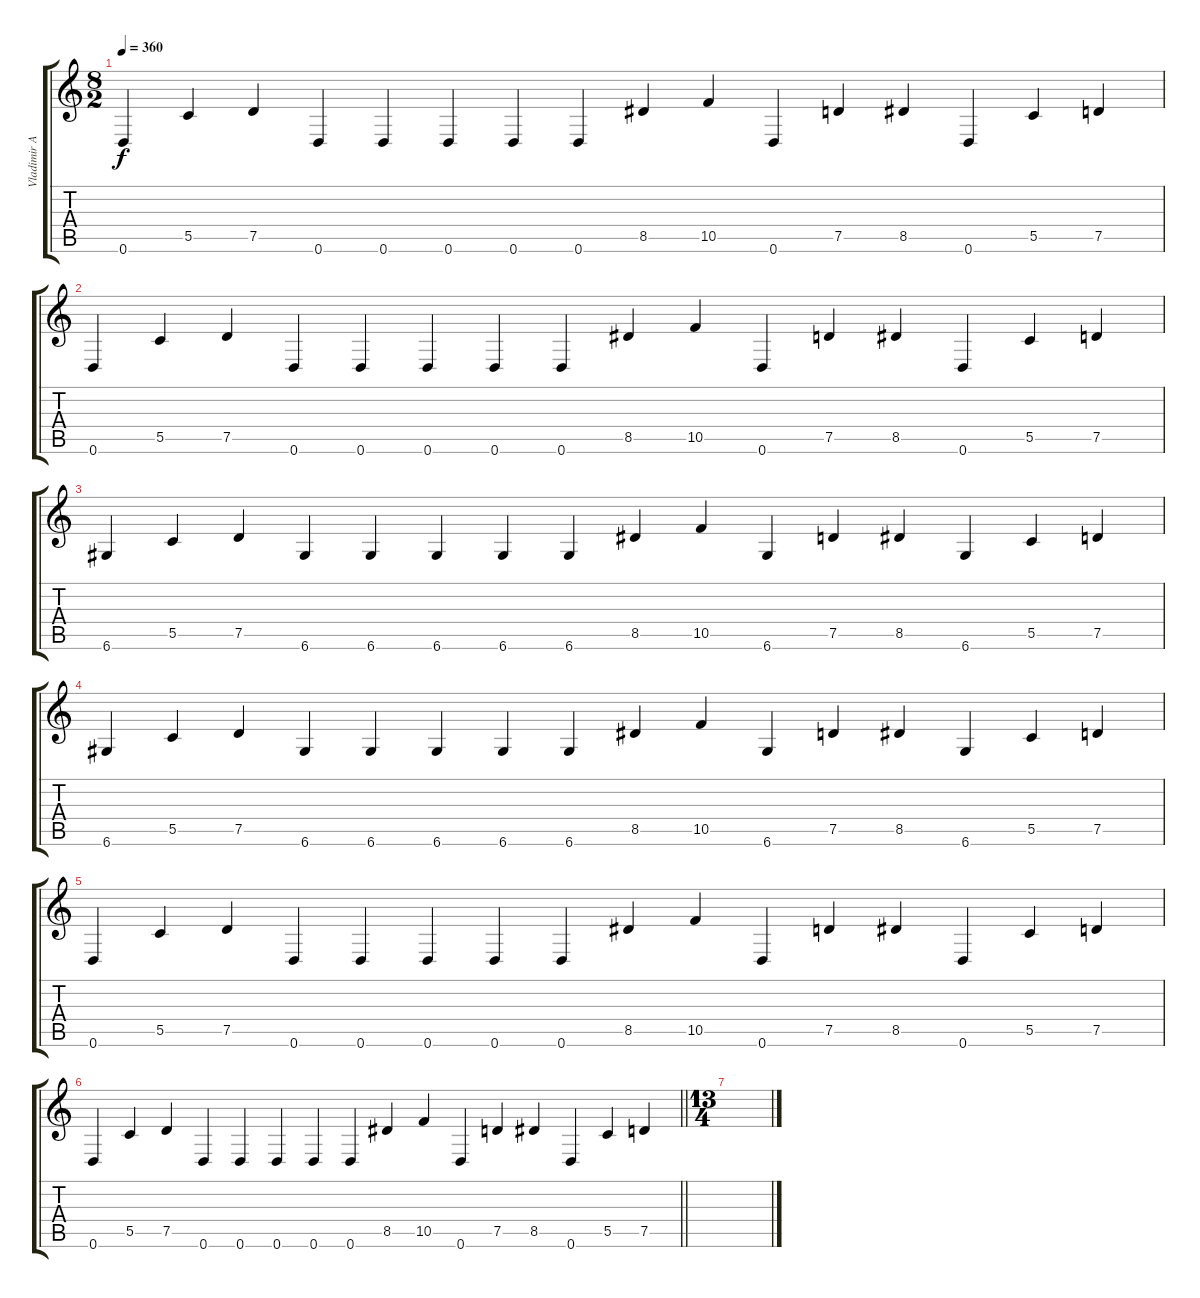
\track ("Vladimir Antipov" "Vladimir A") {instrument distortionguitar}
\staff {score tabs}
\tuning (D4 A3 F3 C3 G2 D2) {hide}
\ts (8 2)
\tempo 360
\clef g2
\ks c
0.6.4{dy f} 5.5.4 7.5.4 0.6.4 0.6.4 0.6.4 0.6.4 0.6.4 8.5.4 10.5.4 0.6.4 7.5.4 8.5.4 0.6.4 5.5.4 7.5.4 |
0.6.4 5.5.4 7.5.4 0.6.4 0.6.4 0.6.4 0.6.4 0.6.4 8.5.4 10.5.4 0.6.4 7.5.4 8.5.4 0.6.4 5.5.4 7.5.4 |
6.6.4 5.5.4 7.5.4 6.6.4 6.6.4 6.6.4 6.6.4 6.6.4 8.5.4 10.5.4 6.6.4 7.5.4 8.5.4 6.6.4 5.5.4 7.5.4 |
6.6.4 5.5.4 7.5.4 6.6.4 6.6.4 6.6.4 6.6.4 6.6.4 8.5.4 10.5.4 6.6.4 7.5.4 8.5.4 6.6.4 5.5.4 7.5.4 |
0.6.4 5.5.4 7.5.4 0.6.4 0.6.4 0.6.4 0.6.4 0.6.4 8.5.4 10.5.4 0.6.4 7.5.4 8.5.4 0.6.4 5.5.4 7.5.4 |
\barLineRight lightlight
0.6.4 5.5.4 7.5.4 0.6.4 0.6.4 0.6.4 0.6.4 0.6.4 8.5.4 10.5.4 0.6.4 7.5.4 8.5.4 0.6.4 5.5.4 7.5.4 |
\ts (13 4)
